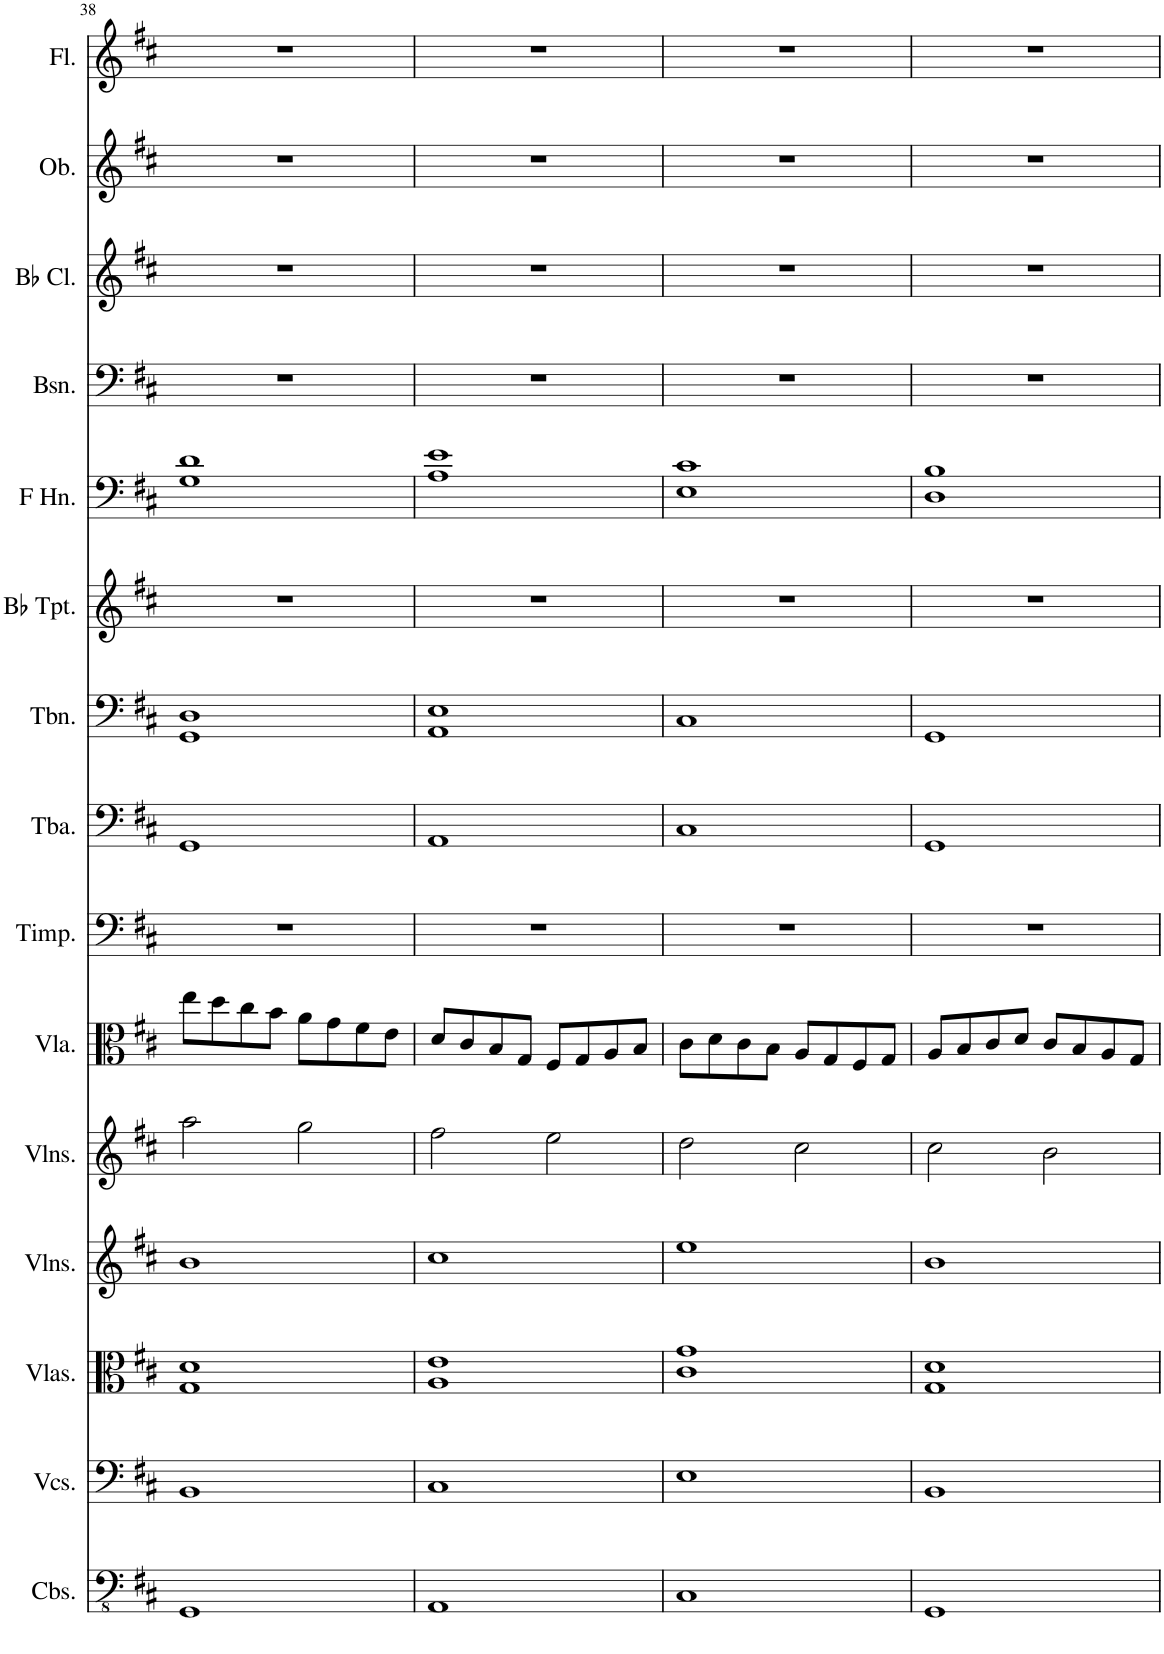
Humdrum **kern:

**kern	**kern	**kern	**kern	**kern	**kern	**kern	**kern	**kern	**kern	**kern	**kern	**kern	**kern	**kern
*part15	*part14	*part13	*part12	*part11	*part10	*part9	*part8	*part7	*part6	*part5	*part4	*part3	*part2	*part1
*staff15	*staff14	*staff13	*staff12	*staff11	*staff10	*staff9	*staff8	*staff7	*staff6	*staff5	*staff4	*staff3	*staff2	*staff1
*I"Contrabasses	*I"Violoncellos	*I"Violas	*I"Violins	*I"Violins	*I"Viola	*I"Timpani	*I"Tuba	*I"Trombone	*I"Bb Trumpet	*I"Horn in F	*I"Bassoon	*I"Bb Clarinet	*I"Oboe	*I"Flute
*I'Cbs.	*I'Vcs.	*I'Vlas.	*I'Vlns.	*I'Vlns.	*I'Vla.	*I'Timp.	*I'Tba.	*I'Tbn.	*I'Bb Tpt.	*	*I'Bsn.	*I'Bb Cl.	*I'Ob.	*I'Fl.
!!LO:PB:g=z
*clefFv4	*clefF4	*clefC3	*clefG2	*clefG2	*clefC3	*clefF4	*clefF4	*clefF4	*clefG2	*clefF4	*clefF4	*clefG2	*clefG2	*clefG2
*	*	*	*	*	*	*	*	*	*ITrd1c2	*ITrd4c7	*	*ITrd1c2	*	*
*k[f#c#]	*k[f#c#]	*k[f#c#]	*k[f#c#]	*k[f#c#]	*k[f#c#]	*k[f#c#]	*k[f#c#]	*k[f#c#]	*k[f#c#]	*k[f#c#]	*k[f#c#]	*k[f#c#]	*k[f#c#]	*k[f#c#]
*M4/4	*M4/4	*M4/4	*M4/4	*M4/4	*M4/4	*M4/4	*M4/4	*M4/4	*M4/4	*M4/4	*M4/4	*M4/4	*M4/4	*M4/4
=38	=38	=38	=38	=38	=38	=38	=38	=38	=38	=38	=38	=38	=38	=38
1GGG	1BB	1G 1d	1b	2aa\	8ee\L	1r	1GG	1GG 1D	1r	1G 1d	1r	1r	1r	1r
.	.	.	.	.	8dd\	.	.	.	.	.	.	.	.	.
.	.	.	.	.	8cc#\	.	.	.	.	.	.	.	.	.
.	.	.	.	.	8b\J	.	.	.	.	.	.	.	.	.
.	.	.	.	2gg\	8a\L	.	.	.	.	.	.	.	.	.
.	.	.	.	.	8g\	.	.	.	.	.	.	.	.	.
.	.	.	.	.	8f#\	.	.	.	.	.	.	.	.	.
.	.	.	.	.	8e\J	.	.	.	.	.	.	.	.	.
=39	=39	=39	=39	=39	=39	=39	=39	=39	=39	=39	=39	=39	=39	=39
1AAA	1C#	1A 1e	1cc#	2ff#\	8d/L	1r	1AA	1AA 1E	1r	1A 1e	1r	1r	1r	1r
.	.	.	.	.	8c#/	.	.	.	.	.	.	.	.	.
.	.	.	.	.	8B/	.	.	.	.	.	.	.	.	.
.	.	.	.	.	8G/J	.	.	.	.	.	.	.	.	.
.	.	.	.	2ee\	8F#/L	.	.	.	.	.	.	.	.	.
.	.	.	.	.	8G/	.	.	.	.	.	.	.	.	.
.	.	.	.	.	8A/	.	.	.	.	.	.	.	.	.
.	.	.	.	.	8B/J	.	.	.	.	.	.	.	.	.
=40	=40	=40	=40	=40	=40	=40	=40	=40	=40	=40	=40	=40	=40	=40
1CC#	1E	1c# 1g	1ee	2dd\	8c#\L	1r	1C#	1C#	1r	1E 1c#	1r	1r	1r	1r
.	.	.	.	.	8d\	.	.	.	.	.	.	.	.	.
.	.	.	.	.	8c#\	.	.	.	.	.	.	.	.	.
.	.	.	.	.	8B\J	.	.	.	.	.	.	.	.	.
.	.	.	.	2cc#\	8A/L	.	.	.	.	.	.	.	.	.
.	.	.	.	.	8G/	.	.	.	.	.	.	.	.	.
.	.	.	.	.	8F#/	.	.	.	.	.	.	.	.	.
.	.	.	.	.	8G/J	.	.	.	.	.	.	.	.	.
=41	=41	=41	=41	=41	=41	=41	=41	=41	=41	=41	=41	=41	=41	=41
1GGG	1BB	1G 1d	1b	2cc#\	8A/L	1r	1GG	1GG	1r	1D 1B	1r	1r	1r	1r
.	.	.	.	.	8B/	.	.	.	.	.	.	.	.	.
.	.	.	.	.	8c#/	.	.	.	.	.	.	.	.	.
.	.	.	.	.	8d/J	.	.	.	.	.	.	.	.	.
.	.	.	.	2b\	8c#/L	.	.	.	.	.	.	.	.	.
.	.	.	.	.	8B/	.	.	.	.	.	.	.	.	.
.	.	.	.	.	8A/	.	.	.	.	.	.	.	.	.
.	.	.	.	.	8G/J	.	.	.	.	.	.	.	.	.
=	=	=	=	=	=	=	=	=	=	=	=	=	=	=
*-	*-	*-	*-	*-	*-	*-	*-	*-	*-	*-	*-	*-	*-	*-
